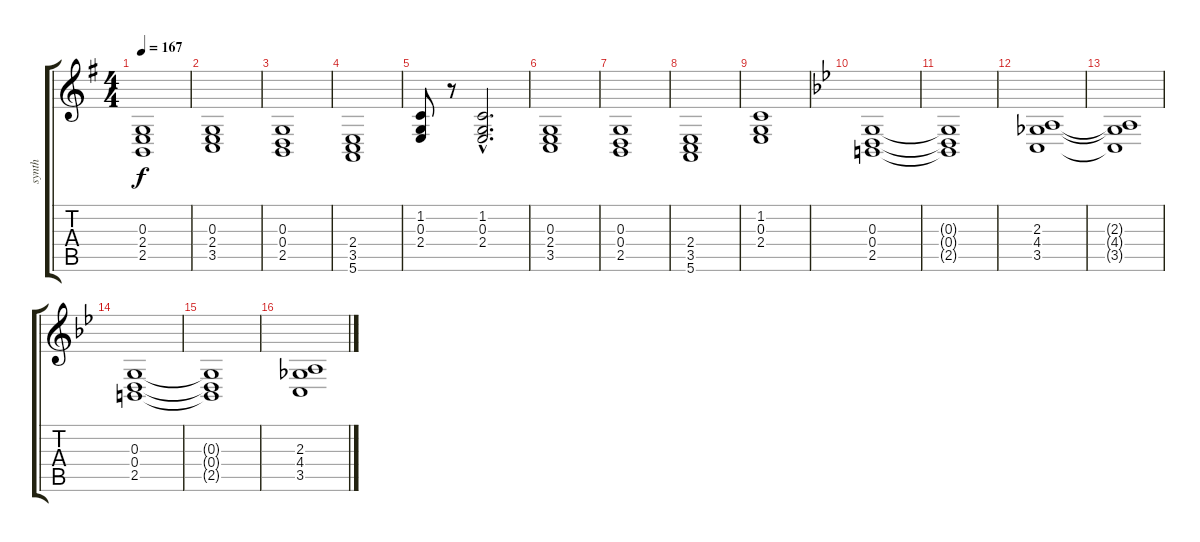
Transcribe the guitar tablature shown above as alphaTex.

\track ("synth" "synth") {instrument orchestralharp}
\staff {score tabs}
\tuning (E4 B3 G3 D3 A2 E2) {hide}
\ts (4 4)
\tempo 167
\clef g2
\ks eminor
(0.3 2.4 2.5).1{dy f} |
(0.3 2.4 3.5).1 |
(0.3 0.4 2.5).1 |
(2.4 3.5 5.6).1 |
(1.2 0.3 2.4).8 r.8 (1.2{hac} 0.3{hac} 2.4{hac}).2{d} |
(0.3 2.4 3.5).1 |
(0.3 0.4 2.5).1 |
(2.4 3.5 5.6).1 |
(1.2 0.3 2.4).1 |
\ks gminor
(0.3 0.4 2.5).1 |
(0.3{t} 0.4{t} 2.5{t}).1 |
(2.3 4.4 3.5).1 |
(2.3{t} 4.4{t} 3.5{t}).1 |
(0.3 0.4 2.5).1 |
(0.3{t} 0.4{t} 2.5{t}).1 |
(2.3 4.4 3.5).1
